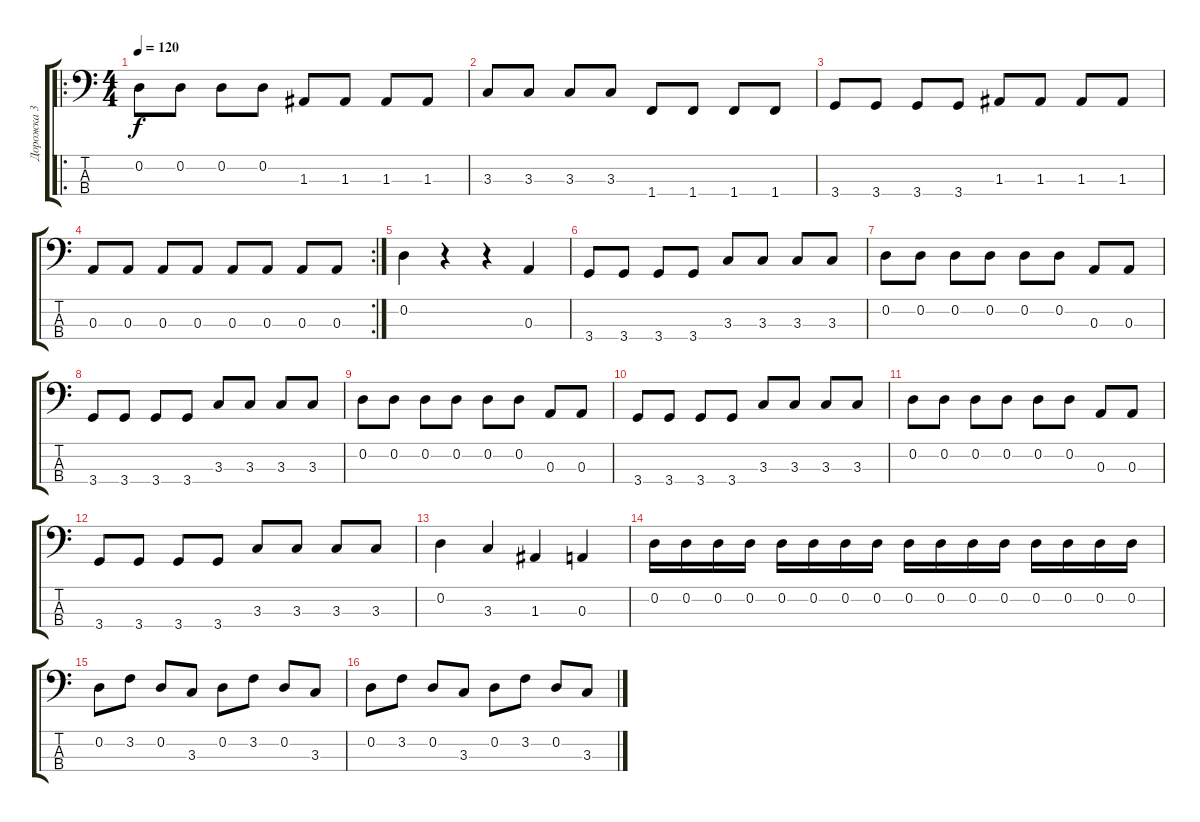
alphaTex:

\track ("Дорожка 3" "Дорожка 3") {instrument electricbassfinger}
\staff {score tabs}
\tuning (G2 D2 A1 E1) {hide}
\ro
\ts (4 4)
\tempo 120
\clef f4
\ks c
0.2.8{dy f} 0.2.8 0.2.8 0.2.8 1.3.8 1.3.8 1.3.8 1.3.8 |
3.3.8 3.3.8 3.3.8 3.3.8 1.4.8 1.4.8 1.4.8 1.4.8 |
3.4.8 3.4.8 3.4.8 3.4.8 1.3.8 1.3.8 1.3.8 1.3.8 |
\rc 2
0.3.8 0.3.8 0.3.8 0.3.8 0.3.8 0.3.8 0.3.8 0.3.8 |
0.2.4 r.4 r.4 0.3.4 |
3.4.8 3.4.8 3.4.8 3.4.8 3.3.8 3.3.8 3.3.8 3.3.8 |
0.2.8 0.2.8 0.2.8 0.2.8 0.2.8 0.2.8 0.3.8 0.3.8 |
3.4.8 3.4.8 3.4.8 3.4.8 3.3.8 3.3.8 3.3.8 3.3.8 |
0.2.8 0.2.8 0.2.8 0.2.8 0.2.8 0.2.8 0.3.8 0.3.8 |
3.4.8 3.4.8 3.4.8 3.4.8 3.3.8 3.3.8 3.3.8 3.3.8 |
0.2.8 0.2.8 0.2.8 0.2.8 0.2.8 0.2.8 0.3.8 0.3.8 |
3.4.8 3.4.8 3.4.8 3.4.8 3.3.8 3.3.8 3.3.8 3.3.8 |
0.2.4 3.3.4 1.3.4 0.3.4 |
0.2.16 0.2.16 0.2.16 0.2.16 0.2.16 0.2.16 0.2.16 0.2.16 0.2.16 0.2.16 0.2.16 0.2.16 0.2.16 0.2.16 0.2.16 0.2.16 |
0.2.8 3.2.8 0.2.8 3.3.8 0.2.8 3.2.8 0.2.8 3.3.8 |
0.2.8 3.2.8 0.2.8 3.3.8 0.2.8 3.2.8 0.2.8 3.3.8
